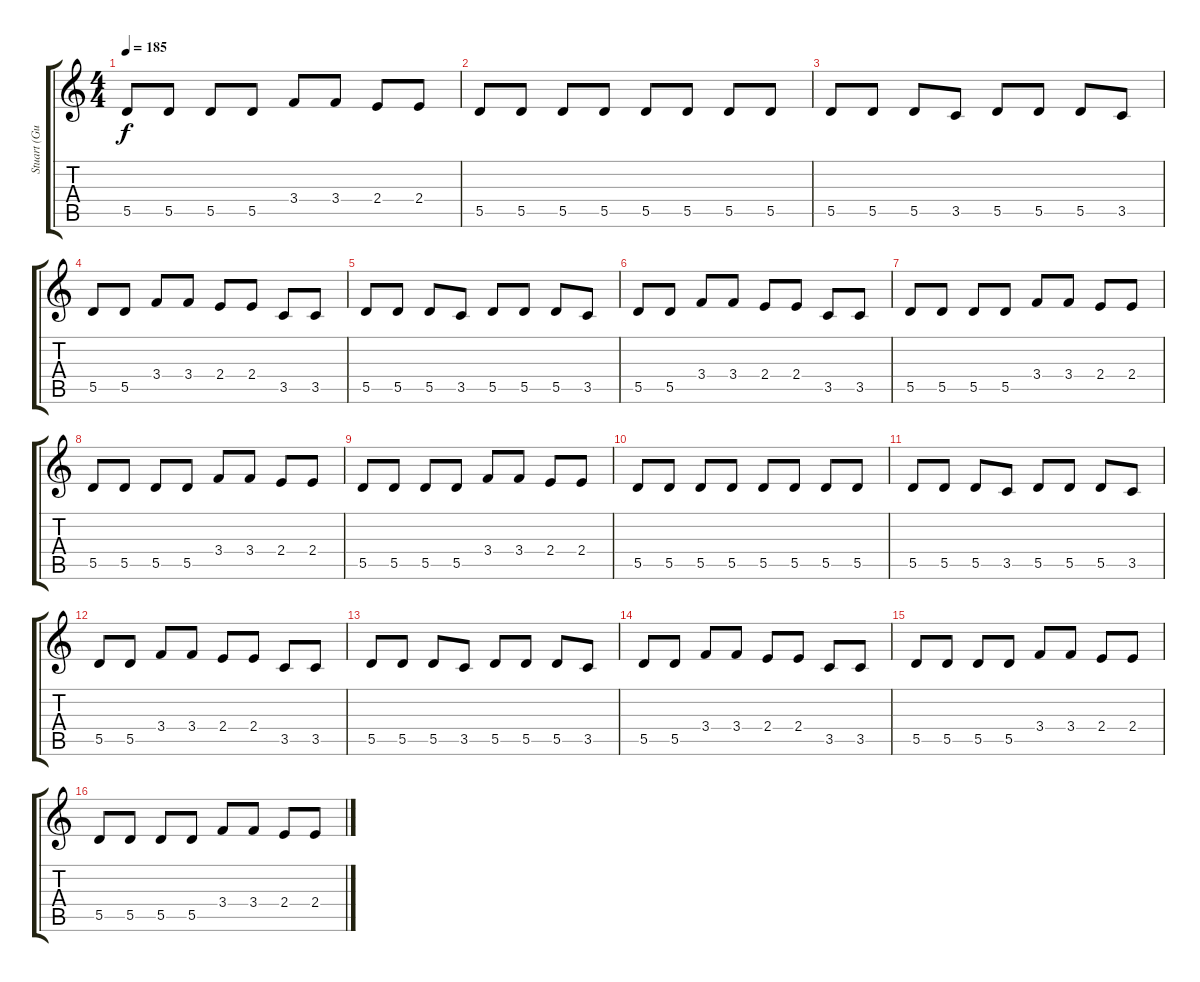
\track ("Stuart (Guitar)" "Stuart (Gu") {instrument distortionguitar}
\staff {score tabs}
\tuning (E4 B3 G3 D3 A2 D2) {hide}
\ts (4 4)
\tempo 185
\clef g2
\ks c
5.5.8{dy f} 5.5.8 5.5.8 5.5.8 3.4.8 3.4.8 2.4.8 2.4.8 |
5.5.8 5.5.8 5.5.8 5.5.8 5.5.8 5.5.8 5.5.8 5.5.8 |
5.5.8 5.5.8 5.5.8 3.5.8 5.5.8 5.5.8 5.5.8 3.5.8 |
5.5.8 5.5.8 3.4.8 3.4.8 2.4.8 2.4.8 3.5.8 3.5.8 |
5.5.8 5.5.8 5.5.8 3.5.8 5.5.8 5.5.8 5.5.8 3.5.8 |
5.5.8 5.5.8 3.4.8 3.4.8 2.4.8 2.4.8 3.5.8 3.5.8 |
5.5.8 5.5.8 5.5.8 5.5.8 3.4.8 3.4.8 2.4.8 2.4.8 |
5.5.8 5.5.8 5.5.8 5.5.8 3.4.8 3.4.8 2.4.8 2.4.8 |
5.5.8 5.5.8 5.5.8 5.5.8 3.4.8 3.4.8 2.4.8 2.4.8 |
5.5.8 5.5.8 5.5.8 5.5.8 5.5.8 5.5.8 5.5.8 5.5.8 |
5.5.8 5.5.8 5.5.8 3.5.8 5.5.8 5.5.8 5.5.8 3.5.8 |
5.5.8 5.5.8 3.4.8 3.4.8 2.4.8 2.4.8 3.5.8 3.5.8 |
5.5.8 5.5.8 5.5.8 3.5.8 5.5.8 5.5.8 5.5.8 3.5.8 |
5.5.8 5.5.8 3.4.8 3.4.8 2.4.8 2.4.8 3.5.8 3.5.8 |
5.5.8 5.5.8 5.5.8 5.5.8 3.4.8 3.4.8 2.4.8 2.4.8 |
5.5.8 5.5.8 5.5.8 5.5.8 3.4.8 3.4.8 2.4.8 2.4.8
